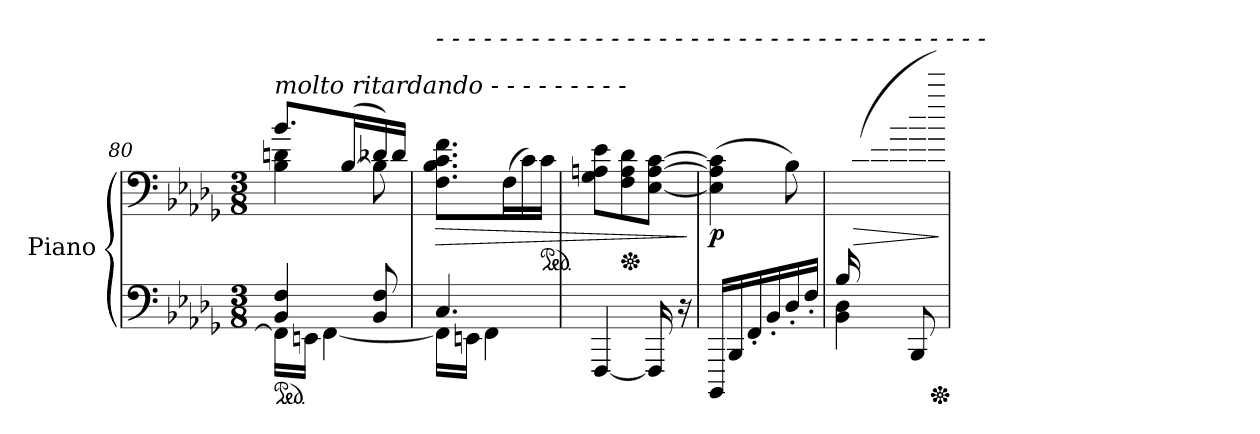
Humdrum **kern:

**kern	**kern	**dynam
*part1	*part1	*part1
*staff2	*staff1	*staff1/2
*I"Piano	*	*
*I'Pno.	*	*
*clefF4	*clefF4	*
*k[b-e-a-d-g-]	*k[b-e-a-d-g-]	*
*M3/8	*M3/8	*
*ped	*	*
=80	=80	=80
*^	*^	*
!	!	!LO:TX:a:i:t=molto ritardando - - - - - - - - -	!	!
4BB-/ 4F/	16FF\LL]	8.b-/L	4B-\ 4dn\	.
.	16EEn\JJ	.	.	.
.	[4FF\	.	.	.
.	.	(>[16B-/L	.	.
8BB-/ 8F/	.	16d-X/)	8B-\]	.
.	.	16d-/JJ	.	.
*	*	*v	*v	*
!!LO:LB:g=z
=81	=81	=81	=81
!	!	!LO:TX:a:i:t=- - - - - - - - - - - - - - - - - - - - - - - - - - - - - - - - - - -	!
!	!	!	!LO:HP:b
4.C/	16FF\LL]	8.F\ 8.B-\ 8.c\ 8.f\L	>
.	16EEn<\JJ	.	.
.	4FF\	.	.
.	.	(>16F\L	.
.	.	16c\)	.
*	*	*ped	*
.	.	16c\JJ	.
*v	*v	*	*
=82	=82	=82
[4FFF/	8G-\ 8An\ 8e-\L	.
*	*Xped	*
.	8F\ 8A\ 8d-\	.
16FFF/]	[8E-\ [8A\ [8c\J	.
16r	.	.
.	.	]
=83	=83	=83
!	!	!LO:DY:b
16BBBB-</LL	(>4E-\] 4A\] 4c\]	p
16BBB-</	.	.
16FF<'/	.	.
16BB-<'/	.	.
16D-'/	8B-\)	.
16F'/JJ	.	.
=84	=84	=84
*^	*	*
16B-/LL	4BB-\<< 4D-\<<	16ryy	.
!	!	!	!LO:HP:b
4ryy	.	(>16d-'\	>
.	.	16f'\	.
.	.	16b-'\	.
.	8BBB-/	16dd-'\	.
16ryy	.	16ff\' 16fff\'JJ)	.
*v	*v	*	*
.	.	]
*Xped	*	*
=	=	=
*-	*-	*-
